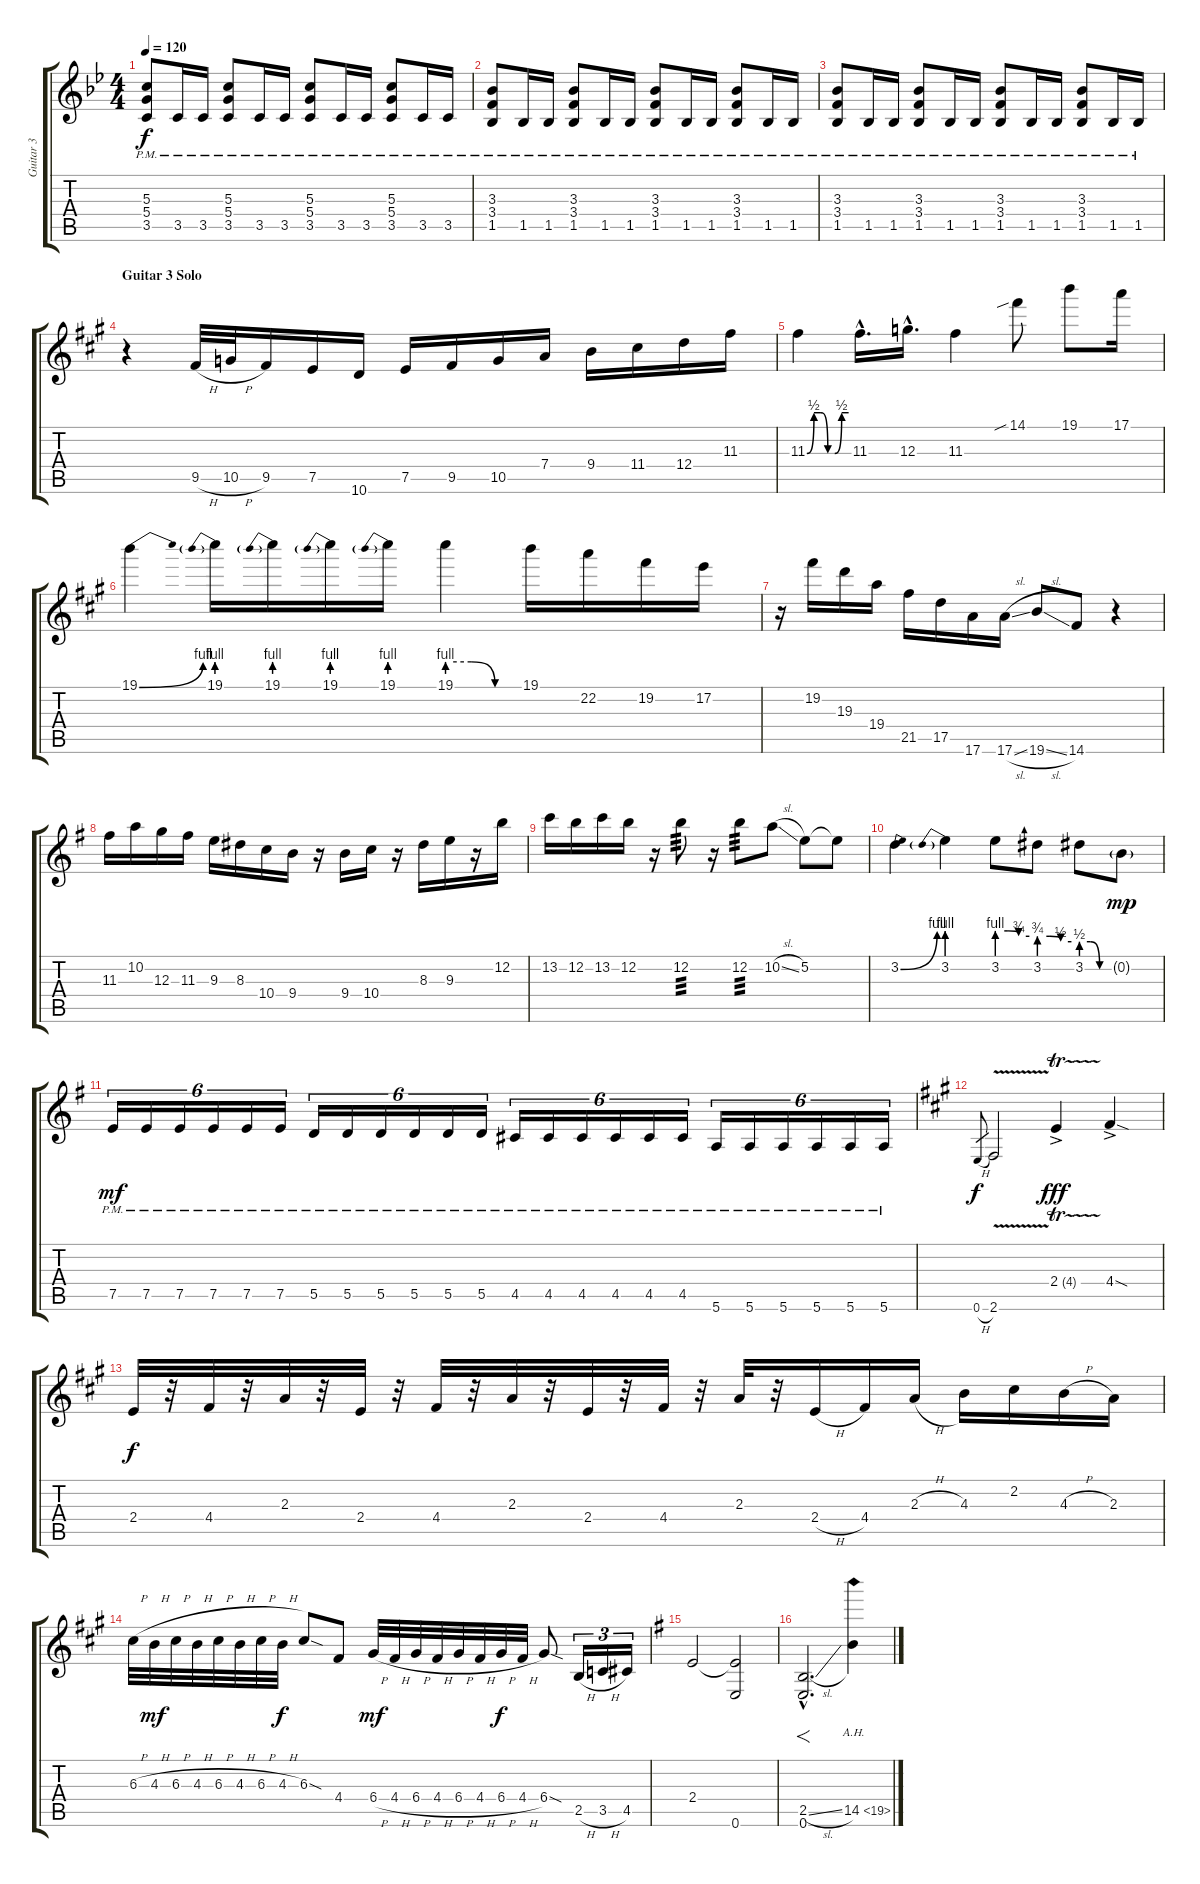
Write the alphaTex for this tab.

\track ("Guitar 3" "Guitar 3") {instrument distortionguitar}
\staff {score tabs}
\tuning (E4 B3 G3 D3 A2 E2) {hide}
\ts (4 4)
\tempo 120
\clef g2
\ks gminor
(5.3 5.4 3.5{pm}).8{dy f volume 11} 3.5{pm}.16 3.5{pm}.16 (5.3 5.4 3.5{pm}).8 3.5{pm}.16 3.5{pm}.16 (5.3 5.4 3.5{pm}).8 3.5{pm}.16 3.5{pm}.16 (5.3 5.4 3.5{pm}).8 3.5{pm}.16 3.5{pm}.16 |
(3.3 3.4 1.5{pm}).8 1.5{pm}.16 1.5{pm}.16 (3.3 3.4 1.5{pm}).8 1.5{pm}.16 1.5{pm}.16 (3.3 3.4 1.5{pm}).8 1.5{pm}.16 1.5{pm}.16 (3.3 3.4 1.5{pm}).8 1.5{pm}.16 1.5{pm}.16 |
(3.3 3.4 1.5{pm}).8 1.5{pm}.16 1.5{pm}.16 (3.3 3.4 1.5{pm}).8 1.5{pm}.16 1.5{pm}.16 (3.3 3.4 1.5{pm}).8 1.5{pm}.16 1.5{pm}.16 (3.3 3.4 1.5{pm}).8 1.5{pm}.16 1.5{pm}.16 |
\section ("" "Guitar 3 Solo")
\ks f#minor
r.4{volume 15} 9.5{h}.32 10.5{h}.32 9.5.16 7.5.16 10.6.16 7.5.16 9.5.16 10.5.16 7.4.16 9.4.16 11.4.16 12.4.16 11.3.16 |
11.3{be (custom 0 0 10 2 20 2 30 0 40 0 50 2 60 2)}.4{instrument guitarharmonics} 11.3{hac}.16{d instrument distortionguitar} 12.3{hac}.16{d} 11.3.4 14.1{sib}.8 19.1.8 17.1.16 |
19.1{be (bend 0 0 60 4)}.4 19.1{be (prebend 0 4 60 4)}.16 19.1{be (prebend 0 4 60 4)}.16 19.1{be (prebend 0 4 60 4)}.16 19.1{be (prebend 0 4 60 4)}.16 19.1{be (custom 0 4 20 4 40 0 60 0)}.4 19.1.16 22.2.16 19.2.16 17.2.16 |
r.16 19.2.16 19.3.16 19.4.16 21.5.16 17.5.16 17.6.16 17.6{sl}.16 19.6{sl}.8 14.6.8 r.4 |
\ks eminor
11.3.16 10.2.16 12.3.16 11.3.16 9.3.16 8.3.16 10.4.16 9.4.16 r.16 9.4.16 10.4.16 r.16 8.3.16 9.3.16 r.16 12.2.16 |
13.2.16 12.2.16 13.2.16 12.2.16 r.16 12.2.8{tp 3} r.16 12.2.8{tp 3} 10.2{sl}.8 5.2.8 5.2{t}.8 |
3.2{be (bend 0 0 60 4)}.4 3.2{be (prebend 0 4 60 4)}.4{instrument guitarharmonics} 3.2{be (custom 0 4 20 4 40 3 60 3)}.8 3.2{be (custom 0 3 20 3 40 2 60 2)}.8 3.2{be (custom 0 2 20 2 40 0 60 0)}.8 0.2{g}.8{dy mp} |
7.5{pm}.16{tu (6 4) dy mf instrument distortionguitar} 7.5{pm}.16{tu (6 4)} 7.5{pm}.16{tu (6 4)} 7.5{pm}.16{tu (6 4)} 7.5{pm}.16{tu (6 4)} 7.5{pm}.16{tu (6 4)} 5.5{pm}.16{tu (6 4)} 5.5{pm}.16{tu (6 4)} 5.5{pm}.16{tu (6 4)} 5.5{pm}.16{tu (6 4)} 5.5{pm}.16{tu (6 4)} 5.5{pm}.16{tu (6 4)} 4.5{pm}.16{tu (6 4)} 4.5{pm}.16{tu (6 4)} 4.5{pm}.16{tu (6 4)} 4.5{pm}.16{tu (6 4)} 4.5{pm}.16{tu (6 4)} 4.5{pm}.16{tu (6 4)} 5.6{pm}.16{tu (6 4)} 5.6{pm}.16{tu (6 4)} 5.6{pm}.16{tu (6 4)} 5.6{pm}.16{tu (6 4)} 5.6{pm}.16{tu (6 4)} 5.6{pm}.16{tu (6 4)} |
\ks f#minor
0.6{h}.8{gr dy f} 2.6{v}.2{volume 16} 2.4{tr (4 32) ac}.4{dy fff} 4.4{sod ac}.4 |
2.4.32{dy f} r.32 4.4.32 r.32 2.3.32 r.32 2.4.32 r.32 4.4.32 r.32 2.3.32 r.32 2.4.32 r.32 4.4.32 r.32 2.3.32 r.32 2.4{h}.16 4.4.16 2.3{h}.16 4.3.16 2.2.16 4.3{h}.16 2.3.16 |
6.3{h}.32 4.3{h}.32{dy mf} 6.3{h}.32 4.3{h}.32 6.3{h}.32 4.3{h}.32 6.3{h}.32 4.3{h}.32{dy f} 6.3{sod}.8 4.4.8 6.4{h}.32{dy mf} 4.4{h}.32 6.4{h}.32 4.4{h}.32 6.4{h}.32 4.4{h}.32 6.4{h}.32{dy f} 4.4{h}.32 6.4{sod}.8 2.5{h}.16{tu (3 2)} 3.5{h}.16{tu (3 2)} 4.5.16{tu (3 2)} |
\ks eminor
2.4.2 (2.4{t} 0.6).2 |
(2.5{sl hac} 0.6{hac}).2{f d} 14.5{ah 5}.4
